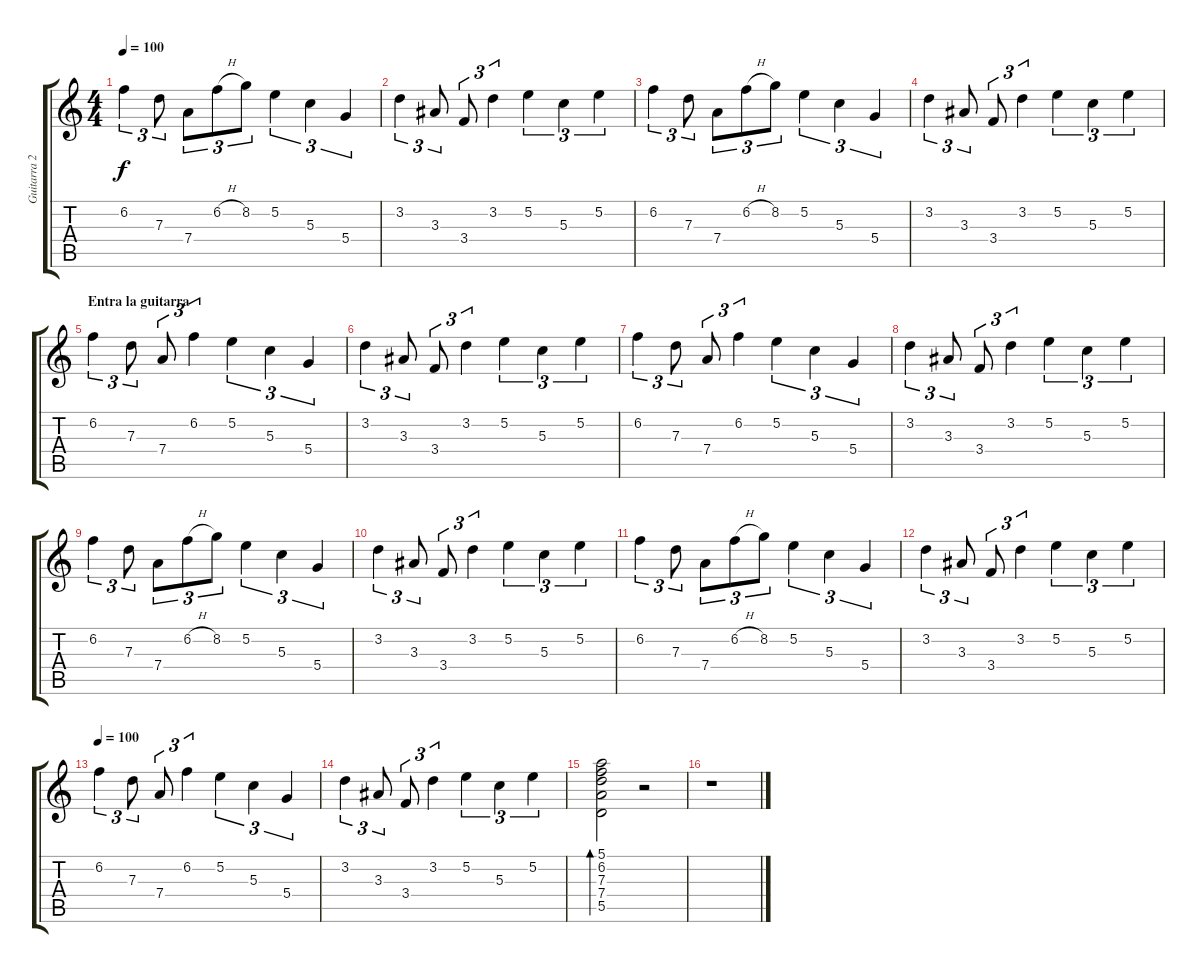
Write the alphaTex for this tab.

\track ("Guitarra 2 - Frank" "Guitarra 2") {instrument electricguitarclean}
\staff {score tabs}
\tuning (E4 B3 G3 D3 A2 E2) {hide}
\ts (4 4)
\tempo 100
\clef g2
\ks c
6.2.4{tu (3 2) dy f} 7.3.8{tu (3 2)} 7.4.8{tu (3 2)} 6.2{h}.8{tu (3 2)} 8.2.8{tu (3 2)} 5.2.4{tu (3 2)} 5.3.4{tu (3 2)} 5.4.4{tu (3 2)} |
3.2.4{tu (3 2)} 3.3.8{tu (3 2)} 3.4.8{tu (3 2)} 3.2.4{tu (3 2)} 5.2.4{tu (3 2)} 5.3.4{tu (3 2)} 5.2.4{tu (3 2)} |
6.2.4{tu (3 2)} 7.3.8{tu (3 2)} 7.4.8{tu (3 2)} 6.2{h}.8{tu (3 2)} 8.2.8{tu (3 2)} 5.2.4{tu (3 2)} 5.3.4{tu (3 2)} 5.4.4{tu (3 2)} |
3.2.4{tu (3 2)} 3.3.8{tu (3 2)} 3.4.8{tu (3 2)} 3.2.4{tu (3 2)} 5.2.4{tu (3 2)} 5.3.4{tu (3 2)} 5.2.4{tu (3 2)} |
\section ("" "Entra la guitarra")
6.2.4{tu (3 2)} 7.3.8{tu (3 2)} 7.4.8{tu (3 2)} 6.2.4{tu (3 2)} 5.2.4{tu (3 2)} 5.3.4{tu (3 2)} 5.4.4{tu (3 2)} |
3.2.4{tu (3 2)} 3.3.8{tu (3 2)} 3.4.8{tu (3 2)} 3.2.4{tu (3 2)} 5.2.4{tu (3 2)} 5.3.4{tu (3 2)} 5.2.4{tu (3 2)} |
6.2.4{tu (3 2) volume 6} 7.3.8{tu (3 2)} 7.4.8{tu (3 2)} 6.2.4{tu (3 2)} 5.2.4{tu (3 2)} 5.3.4{tu (3 2)} 5.4.4{tu (3 2)} |
3.2.4{tu (3 2)} 3.3.8{tu (3 2)} 3.4.8{tu (3 2)} 3.2.4{tu (3 2)} 5.2.4{tu (3 2)} 5.3.4{tu (3 2)} 5.2.4{tu (3 2)} |
6.2.4{tu (3 2) volume 4} 7.3.8{tu (3 2)} 7.4.8{tu (3 2)} 6.2{h}.8{tu (3 2)} 8.2.8{tu (3 2)} 5.2.4{tu (3 2)} 5.3.4{tu (3 2)} 5.4.4{tu (3 2)} |
3.2.4{tu (3 2)} 3.3.8{tu (3 2)} 3.4.8{tu (3 2)} 3.2.4{tu (3 2)} 5.2.4{tu (3 2) volume 3} 5.3.4{tu (3 2)} 5.2.4{tu (3 2)} |
6.2.4{tu (3 2)} 7.3.8{tu (3 2)} 7.4.8{tu (3 2)} 6.2{h}.8{tu (3 2)} 8.2.8{tu (3 2)} 5.2.4{tu (3 2)} 5.3.4{tu (3 2)} 5.4.4{tu (3 2)} |
3.2.4{tu (3 2)} 3.3.8{tu (3 2)} 3.4.8{tu (3 2)} 3.2.4{tu (3 2) volume 2} 5.2.4{tu (3 2)} 5.3.4{tu (3 2)} 5.2.4{tu (3 2)} |
\tempo 100
6.2.4{tu (3 2)} 7.3.8{tu (3 2)} 7.4.8{tu (3 2)} 6.2.4{tu (3 2)} 5.2.4{tu (3 2)} 5.3.4{tu (3 2)} 5.4.4{tu (3 2)} |
3.2.4{tu (3 2)} 3.3.8{tu (3 2)} 3.4.8{tu (3 2)} 3.2.4{tu (3 2)} 5.2.4{tu (3 2)} 5.3.4{tu (3 2)} 5.2.4{tu (3 2)} |
(5.1 6.2 7.3 7.4 5.5).2{bd 240} r.2 |
r.1
